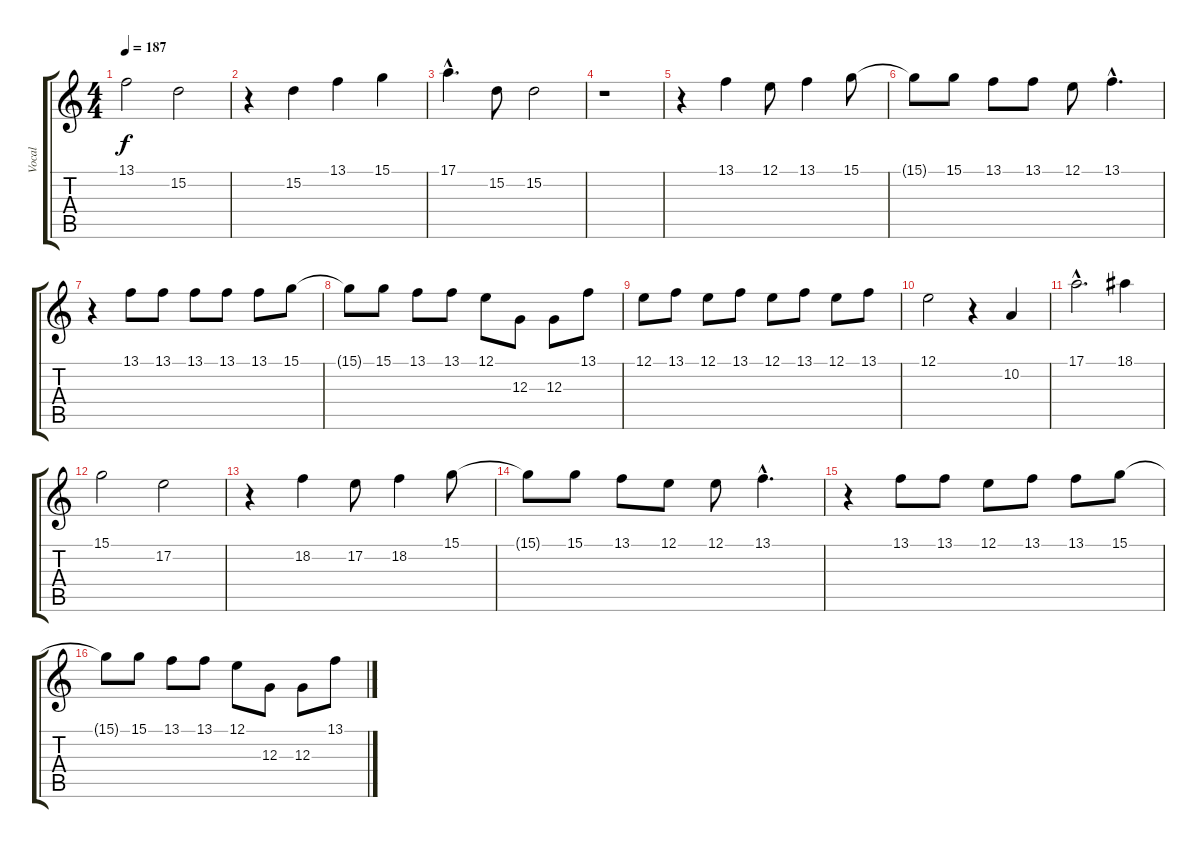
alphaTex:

\track ("Vocal" "Vocal") {instrument tenorsax}
\staff {score tabs}
\tuning (E4 B3 G3 D3 A2 E2) {hide}
\ts (4 4)
\tempo 187
\clef g2
\ks c
13.1.2{dy f} 15.2.2 |
r.4 15.2.4 13.1.4 15.1.4 |
17.1{hac}.4{d} 15.2.8 15.2.2 |
r.1 |
r.4 13.1.4 12.1.8 13.1.4 15.1.8 |
15.1{t}.8 15.1.8 13.1.8 13.1.8 12.1.8 13.1{hac}.4{d} |
r.4 13.1.8 13.1.8 13.1.8 13.1.8 13.1.8 15.1.8 |
15.1{t}.8 15.1.8 13.1.8 13.1.8 12.1.8 12.3.8 12.3.8 13.1.8 |
12.1.8 13.1.8 12.1.8 13.1.8 12.1.8 13.1.8 12.1.8 13.1.8 |
12.1.2 r.4 10.2.4 |
17.1{hac}.2{d} 18.1.4 |
15.1.2 17.2.2 |
r.4 18.2.4 17.2.8 18.2.4 15.1.8 |
15.1{t}.8 15.1.8 13.1.8 12.1.8 12.1.8 13.1{hac}.4{d} |
r.4 13.1.8 13.1.8 12.1.8 13.1.8 13.1.8 15.1.8 |
15.1{t}.8 15.1.8 13.1.8 13.1.8 12.1.8 12.3.8 12.3.8 13.1.8
